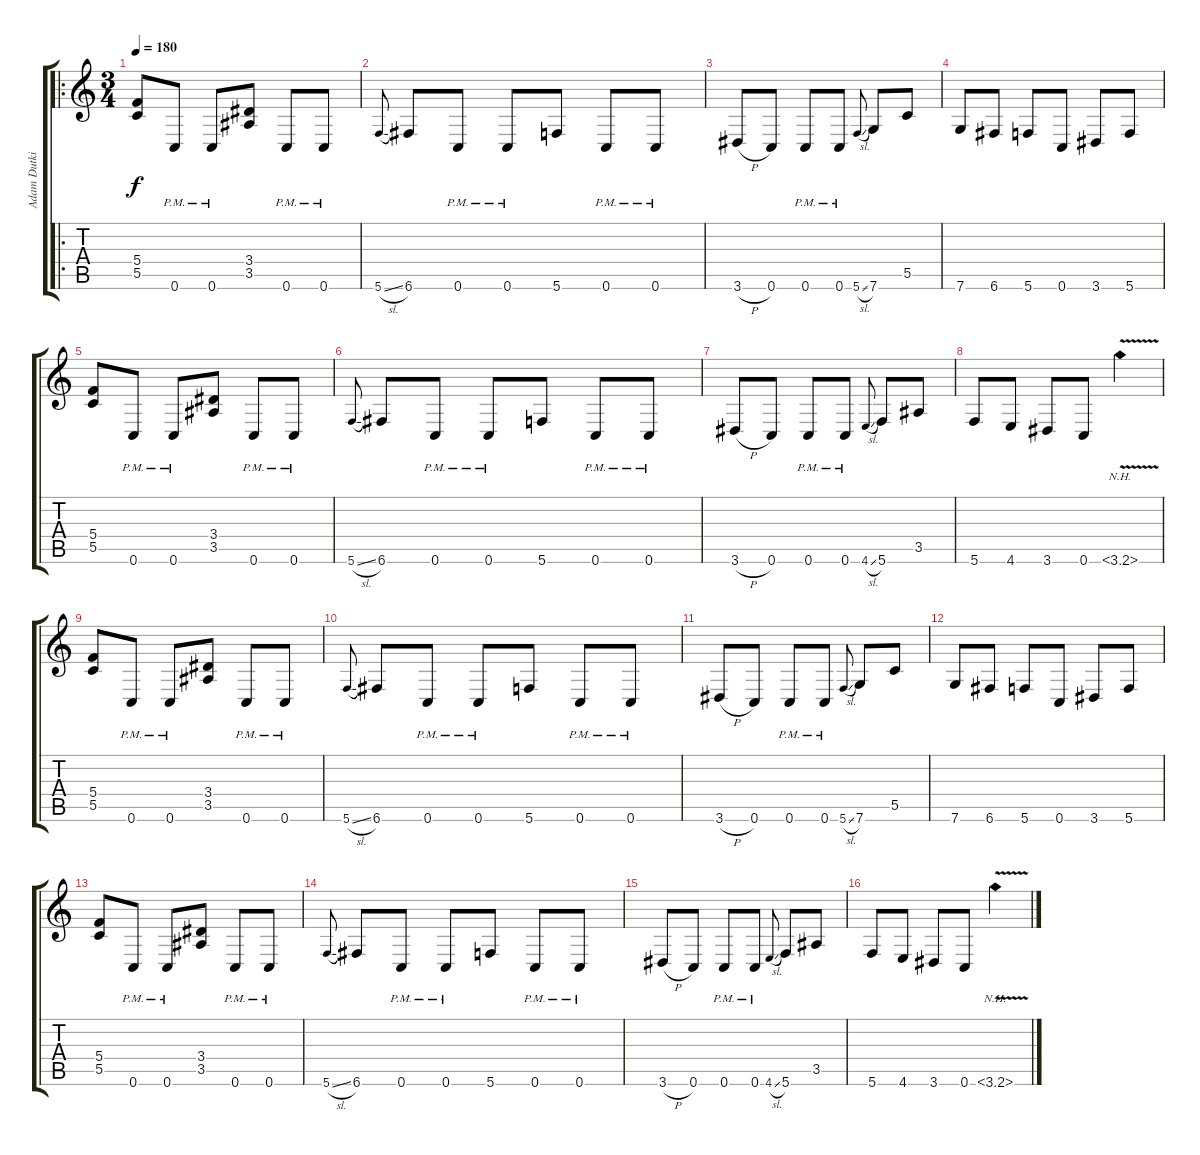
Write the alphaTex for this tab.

\track ("Adam Dutkiewicz" "Adam Dutki") {instrument distortionguitar}
\staff {score tabs}
\tuning (D4 A3 F3 C3 G2 C2) {hide}
\ro
\ts (3 4)
\tempo 180
\clef g2
\ks c
(5.4 5.5).8{dy f} 0.6{pm}.8 0.6{pm}.8 (3.4 3.5).8 0.6{pm}.8 0.6{pm}.8 |
5.6{sl}.8{gr onbeat} 6.6.8 0.6{pm}.8 0.6{pm}.8 5.6.8 0.6{pm}.8 0.6{pm}.8 |
3.6{h}.8 0.6.8 0.6{pm}.8 0.6{pm}.8 5.6{sl}.8{gr onbeat} 7.6.8 5.5.8 |
7.6.8 6.6.8 5.6.8 0.6.8 3.6.8 5.6.8 |
(5.4 5.5).8 0.6{pm}.8 0.6{pm}.8 (3.4 3.5).8 0.6{pm}.8 0.6{pm}.8 |
5.6{sl}.8{gr onbeat} 6.6.8 0.6{pm}.8 0.6{pm}.8 5.6.8 0.6{pm}.8 0.6{pm}.8 |
3.6{h}.8 0.6.8 0.6{pm}.8 0.6{pm}.8 4.6{sl}.8{gr onbeat} 5.6.8 3.5.8 |
5.6.8 4.6.8 3.6.8 0.6.8 3.6{nh v}.4 |
(5.4 5.5).8 0.6{pm}.8 0.6{pm}.8 (3.4 3.5).8 0.6{pm}.8 0.6{pm}.8 |
5.6{sl}.8{gr onbeat} 6.6.8 0.6{pm}.8 0.6{pm}.8 5.6.8 0.6{pm}.8 0.6{pm}.8 |
3.6{h}.8 0.6.8 0.6{pm}.8 0.6{pm}.8 5.6{sl}.8{gr onbeat} 7.6.8 5.5.8 |
7.6.8 6.6.8 5.6.8 0.6.8 3.6.8 5.6.8 |
(5.4 5.5).8 0.6{pm}.8 0.6{pm}.8 (3.4 3.5).8 0.6{pm}.8 0.6{pm}.8 |
5.6{sl}.8{gr onbeat} 6.6.8 0.6{pm}.8 0.6{pm}.8 5.6.8 0.6{pm}.8 0.6{pm}.8 |
3.6{h}.8 0.6.8 0.6{pm}.8 0.6{pm}.8 4.6{sl}.8{gr onbeat} 5.6.8 3.5.8 |
5.6.8 4.6.8 3.6.8 0.6.8 3.6{nh v}.4
